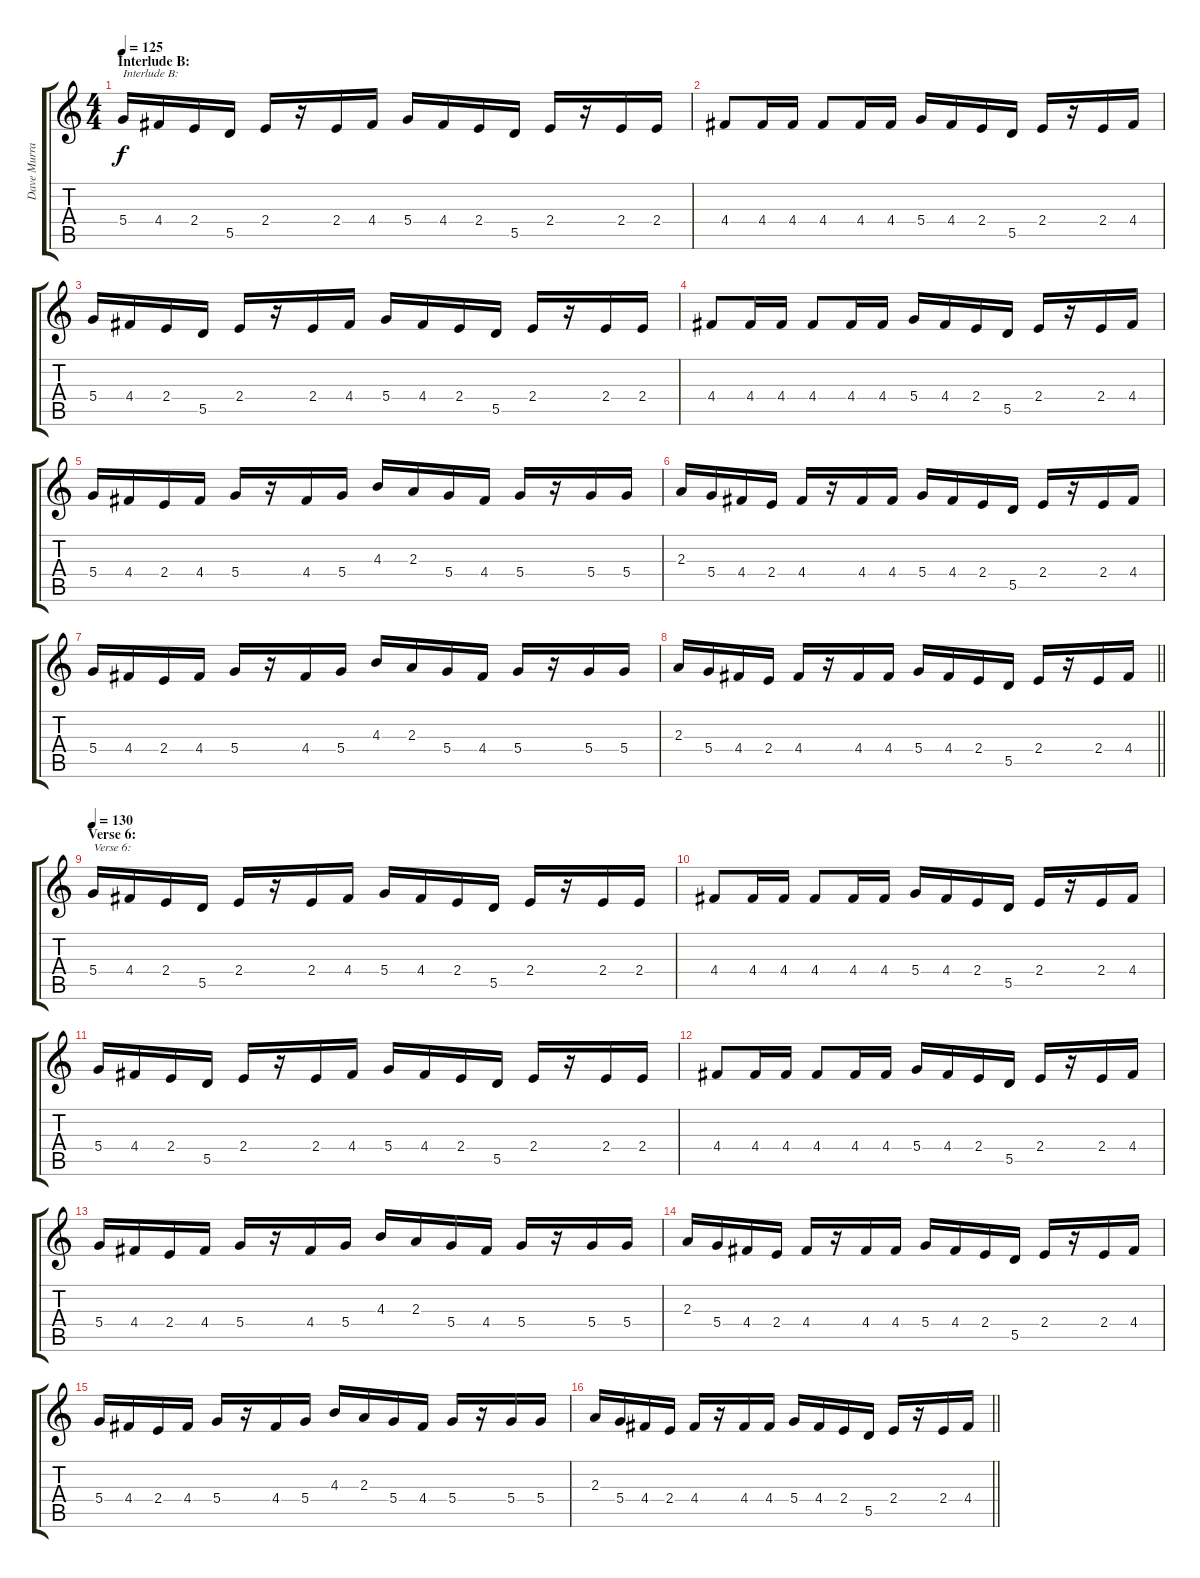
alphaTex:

\track ("Dave Murray" "Dave Murra") {instrument distortionguitar}
\staff {score tabs}
\tuning (E4 B3 G3 D3 A2 E2) {hide}
\ts (4 4)
\section ("" "Interlude B:")
\tempo 125
\clef g2
\ks c
5.4.16{txt "Interlude B:" dy f} 4.4.16 2.4.16 5.5.16 2.4.16 r.16 2.4.16 4.4.16 5.4.16 4.4.16 2.4.16 5.5.16 2.4.16 r.16 2.4.16 2.4.16 |
4.4.8 4.4.16 4.4.16 4.4.8 4.4.16 4.4.16 5.4.16 4.4.16 2.4.16 5.5.16 2.4.16 r.16 2.4.16 4.4.16 |
5.4.16 4.4.16 2.4.16 5.5.16 2.4.16 r.16 2.4.16 4.4.16 5.4.16 4.4.16 2.4.16 5.5.16 2.4.16 r.16 2.4.16 2.4.16 |
4.4.8 4.4.16 4.4.16 4.4.8 4.4.16 4.4.16 5.4.16 4.4.16 2.4.16 5.5.16 2.4.16 r.16 2.4.16 4.4.16 |
5.4.16 4.4.16 2.4.16 4.4.16 5.4.16 r.16 4.4.16 5.4.16 4.3.16 2.3.16 5.4.16 4.4.16 5.4.16 r.16 5.4.16 5.4.16 |
2.3.16 5.4.16 4.4.16 2.4.16 4.4.16 r.16 4.4.16 4.4.16 5.4.16 4.4.16 2.4.16 5.5.16 2.4.16 r.16 2.4.16 4.4.16 |
5.4.16 4.4.16 2.4.16 4.4.16 5.4.16 r.16 4.4.16 5.4.16 4.3.16 2.3.16 5.4.16 4.4.16 5.4.16 r.16 5.4.16 5.4.16 |
\barLineRight lightlight
2.3.16 5.4.16 4.4.16 2.4.16 4.4.16 r.16 4.4.16 4.4.16 5.4.16 4.4.16 2.4.16 5.5.16 2.4.16 r.16 2.4.16 4.4.16 |
\section ("" "Verse 6:")
\tempo 130
5.4.16{txt "Verse 6:"} 4.4.16 2.4.16 5.5.16 2.4.16 r.16 2.4.16 4.4.16 5.4.16 4.4.16 2.4.16 5.5.16 2.4.16 r.16 2.4.16 2.4.16 |
4.4.8 4.4.16 4.4.16 4.4.8 4.4.16 4.4.16 5.4.16 4.4.16 2.4.16 5.5.16 2.4.16 r.16 2.4.16 4.4.16 |
5.4.16 4.4.16 2.4.16 5.5.16 2.4.16 r.16 2.4.16 4.4.16 5.4.16 4.4.16 2.4.16 5.5.16 2.4.16 r.16 2.4.16 2.4.16 |
4.4.8 4.4.16 4.4.16 4.4.8 4.4.16 4.4.16 5.4.16 4.4.16 2.4.16 5.5.16 2.4.16 r.16 2.4.16 4.4.16 |
5.4.16 4.4.16 2.4.16 4.4.16 5.4.16 r.16 4.4.16 5.4.16 4.3.16 2.3.16 5.4.16 4.4.16 5.4.16 r.16 5.4.16 5.4.16 |
2.3.16 5.4.16 4.4.16 2.4.16 4.4.16 r.16 4.4.16 4.4.16 5.4.16 4.4.16 2.4.16 5.5.16 2.4.16 r.16 2.4.16 4.4.16 |
5.4.16 4.4.16 2.4.16 4.4.16 5.4.16 r.16 4.4.16 5.4.16 4.3.16 2.3.16 5.4.16 4.4.16 5.4.16 r.16 5.4.16 5.4.16 |
\barLineRight lightlight
2.3.16 5.4.16 4.4.16 2.4.16 4.4.16 r.16 4.4.16 4.4.16 5.4.16 4.4.16 2.4.16 5.5.16 2.4.16 r.16 2.4.16 4.4.16
